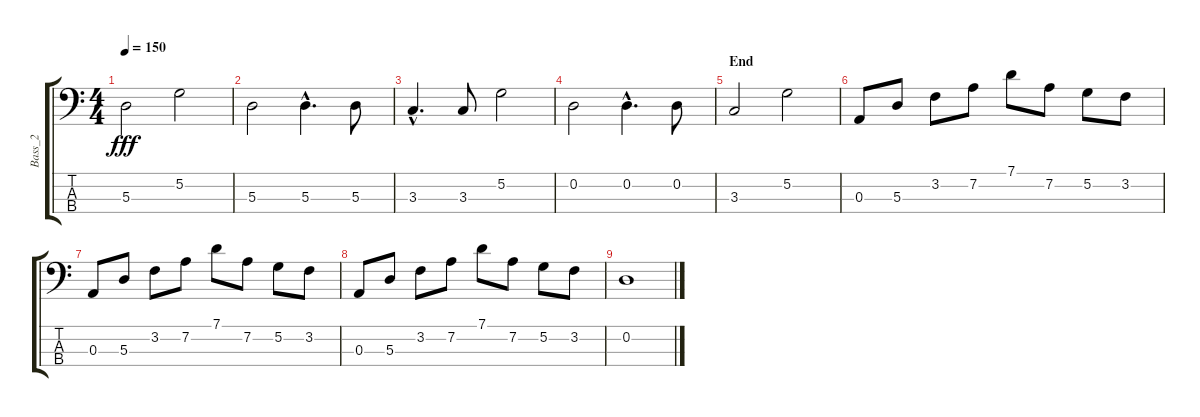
\track ("Bass_2" "Bass_2") {instrument acousticbass}
\staff {score tabs}
\tuning (G2 D2 A1 E1) {hide}
\ts (4 4)
\tempo 150
\clef f4
\ks c
5.3.2{dy fff} 5.2.2 |
5.3.2 5.3{hac}.4{d} 5.3.8 |
3.3{hac}.4{d} 3.3.8 5.2.2 |
0.2.2 0.2{hac}.4{d} 0.2.8 |
\section ("" "End")
3.3.2 5.2.2 |
0.3.8 5.3.8 3.2.8 7.2.8 7.1.8 7.2.8 5.2.8 3.2.8 |
0.3.8 5.3.8 3.2.8 7.2.8 7.1.8 7.2.8 5.2.8 3.2.8 |
0.3.8 5.3.8 3.2.8 7.2.8 7.1.8 7.2.8 5.2.8 3.2.8 |
0.2.1
